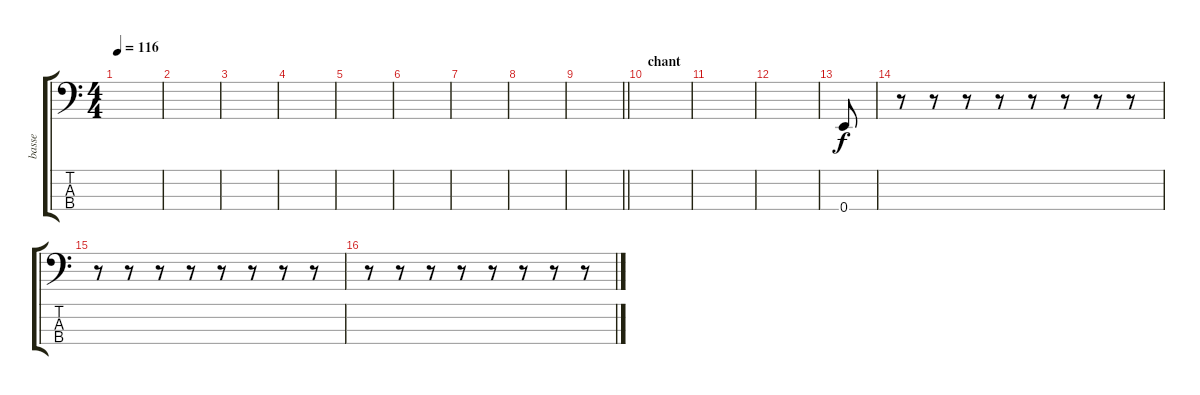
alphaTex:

\track ("basse" "basse") {instrument electricbassfinger}
\staff {score tabs}
\tuning (G2 D2 A1 E1) {hide}
\ts (4 4)
\tempo 116
\clef f4
\ks c
|
|
|
|
|
|
|
|
\barLineRight lightlight
|
\section ("" "chant")
|
|
|
0.4.8 |
r.8 r.8 r.8 r.8 r.8 r.8 r.8 r.8 |
r.8 r.8 r.8 r.8 r.8 r.8 r.8 r.8 |
r.8 r.8 r.8 r.8 r.8 r.8 r.8 r.8
